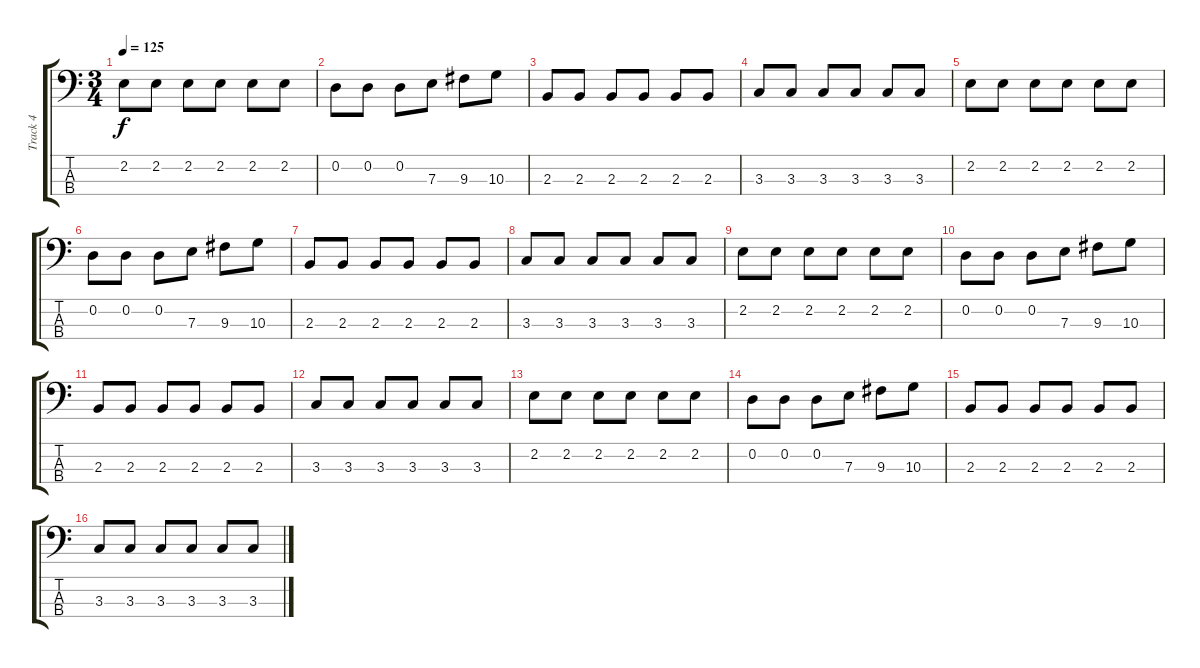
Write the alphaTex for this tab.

\track ("Track 4" "Track 4") {instrument electricbassfinger}
\staff {score tabs}
\tuning (G2 D2 A1 E1) {hide}
\ts (3 4)
\tempo 125
\clef f4
\ks c
2.2.8{dy f} 2.2.8 2.2.8 2.2.8 2.2.8 2.2.8 |
0.2.8 0.2.8 0.2.8 7.3.8 9.3.8 10.3.8 |
2.3.8 2.3.8 2.3.8 2.3.8 2.3.8 2.3.8 |
3.3.8 3.3.8 3.3.8 3.3.8 3.3.8 3.3.8 |
2.2.8 2.2.8 2.2.8 2.2.8 2.2.8 2.2.8 |
0.2.8 0.2.8 0.2.8 7.3.8 9.3.8 10.3.8 |
2.3.8 2.3.8 2.3.8 2.3.8 2.3.8 2.3.8 |
3.3.8 3.3.8 3.3.8 3.3.8 3.3.8 3.3.8 |
2.2.8 2.2.8 2.2.8 2.2.8 2.2.8 2.2.8 |
0.2.8 0.2.8 0.2.8 7.3.8 9.3.8 10.3.8 |
2.3.8 2.3.8 2.3.8 2.3.8 2.3.8 2.3.8 |
3.3.8 3.3.8 3.3.8 3.3.8 3.3.8 3.3.8 |
2.2.8 2.2.8 2.2.8 2.2.8 2.2.8 2.2.8 |
0.2.8 0.2.8 0.2.8 7.3.8 9.3.8 10.3.8 |
2.3.8 2.3.8 2.3.8 2.3.8 2.3.8 2.3.8 |
3.3.8 3.3.8 3.3.8 3.3.8 3.3.8 3.3.8
